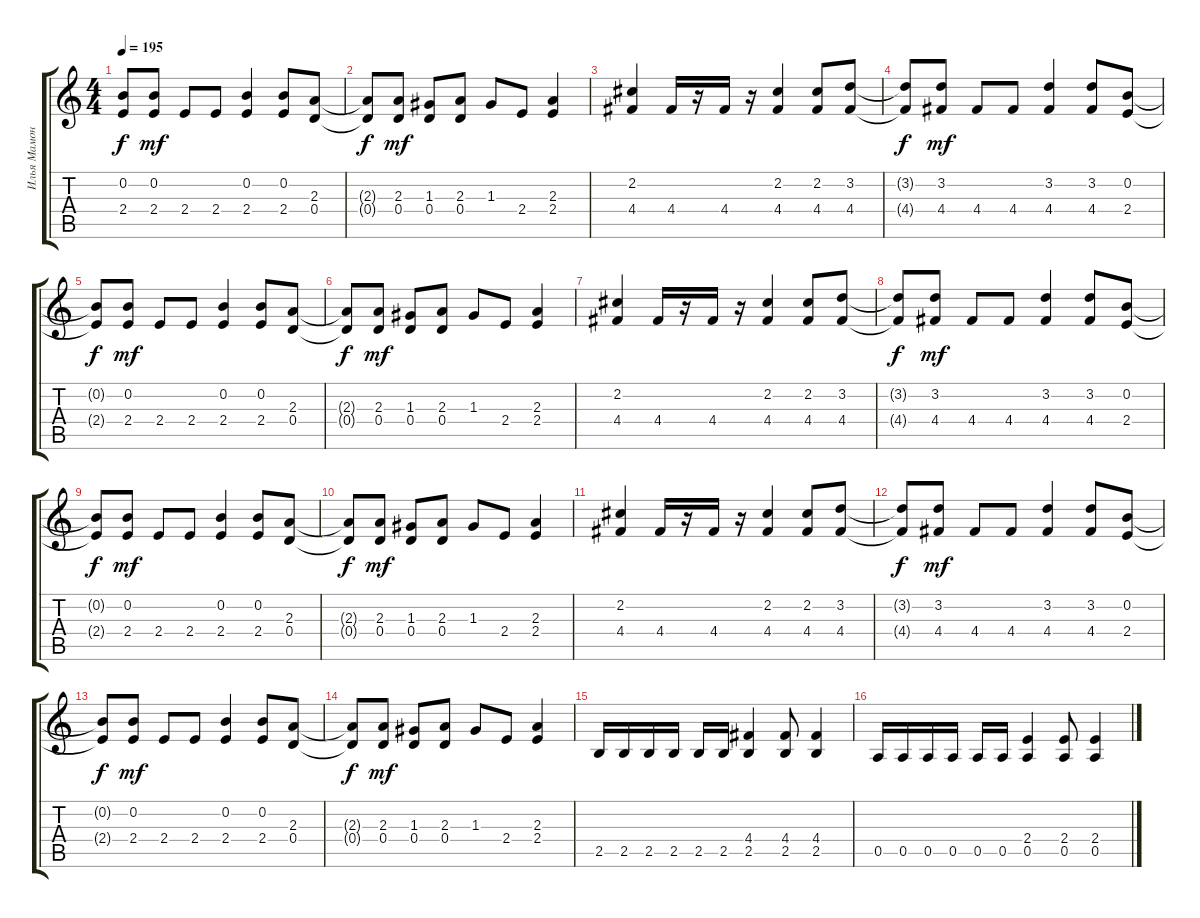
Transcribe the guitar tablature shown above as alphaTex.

\track ("Илья Мамонтов" "Илья Мамон") {instrument distortionguitar}
\staff {score tabs}
\tuning (E4 B3 G3 D3 A2 E2) {hide}
\ts (4 4)
\tempo 195
\clef g2
\ks c
(0.2{t} 2.4{t}).8{dy f} (0.2 2.4).8{dy mf} 2.4.8 2.4.8 (0.2 2.4).4 (0.2 2.4).8 (2.3 0.4).8 |
(2.3{t} 0.4{t}).8{dy f} (2.3 0.4).8{dy mf} (1.3 0.4).8 (2.3 0.4).8 1.3.8 2.4.8 (2.3 2.4).4 |
(2.2 4.4).4 4.4.16 r.16 4.4.16 r.16 (2.2 4.4).4 (2.2 4.4).8 (3.2 4.4).8 |
(3.2{t} 4.4{t}).8{dy f} (3.2 4.4).8{dy mf} 4.4.8 4.4.8 (3.2 4.4).4 (3.2 4.4).8 (0.2 2.4).8 |
(0.2{t} 2.4{t}).8{dy f} (0.2 2.4).8{dy mf} 2.4.8 2.4.8 (0.2 2.4).4 (0.2 2.4).8 (2.3 0.4).8 |
(2.3{t} 0.4{t}).8{dy f} (2.3 0.4).8{dy mf} (1.3 0.4).8 (2.3 0.4).8 1.3.8 2.4.8 (2.3 2.4).4 |
(2.2 4.4).4 4.4.16 r.16 4.4.16 r.16 (2.2 4.4).4 (2.2 4.4).8 (3.2 4.4).8 |
(3.2{t} 4.4{t}).8{dy f} (3.2 4.4).8{dy mf} 4.4.8 4.4.8 (3.2 4.4).4 (3.2 4.4).8 (0.2 2.4).8 |
(0.2{t} 2.4{t}).8{dy f} (0.2 2.4).8{dy mf} 2.4.8 2.4.8 (0.2 2.4).4 (0.2 2.4).8 (2.3 0.4).8 |
(2.3{t} 0.4{t}).8{dy f} (2.3 0.4).8{dy mf} (1.3 0.4).8 (2.3 0.4).8 1.3.8 2.4.8 (2.3 2.4).4 |
(2.2 4.4).4 4.4.16 r.16 4.4.16 r.16 (2.2 4.4).4 (2.2 4.4).8 (3.2 4.4).8 |
(3.2{t} 4.4{t}).8{dy f} (3.2 4.4).8{dy mf} 4.4.8 4.4.8 (3.2 4.4).4 (3.2 4.4).8 (0.2 2.4).8 |
(0.2{t} 2.4{t}).8{dy f} (0.2 2.4).8{dy mf} 2.4.8 2.4.8 (0.2 2.4).4 (0.2 2.4).8 (2.3 0.4).8 |
(2.3{t} 0.4{t}).8{dy f} (2.3 0.4).8{dy mf} (1.3 0.4).8 (2.3 0.4).8 1.3.8 2.4.8 (2.3 2.4).4 |
2.5.16 2.5.16 2.5.16 2.5.16 2.5.16 2.5.16 (4.4 2.5).4 (4.4 2.5).8 (4.4 2.5).4 |
0.5.16 0.5.16 0.5.16 0.5.16 0.5.16 0.5.16 (2.4 0.5).4 (2.4 0.5).8 (2.4 0.5).4
